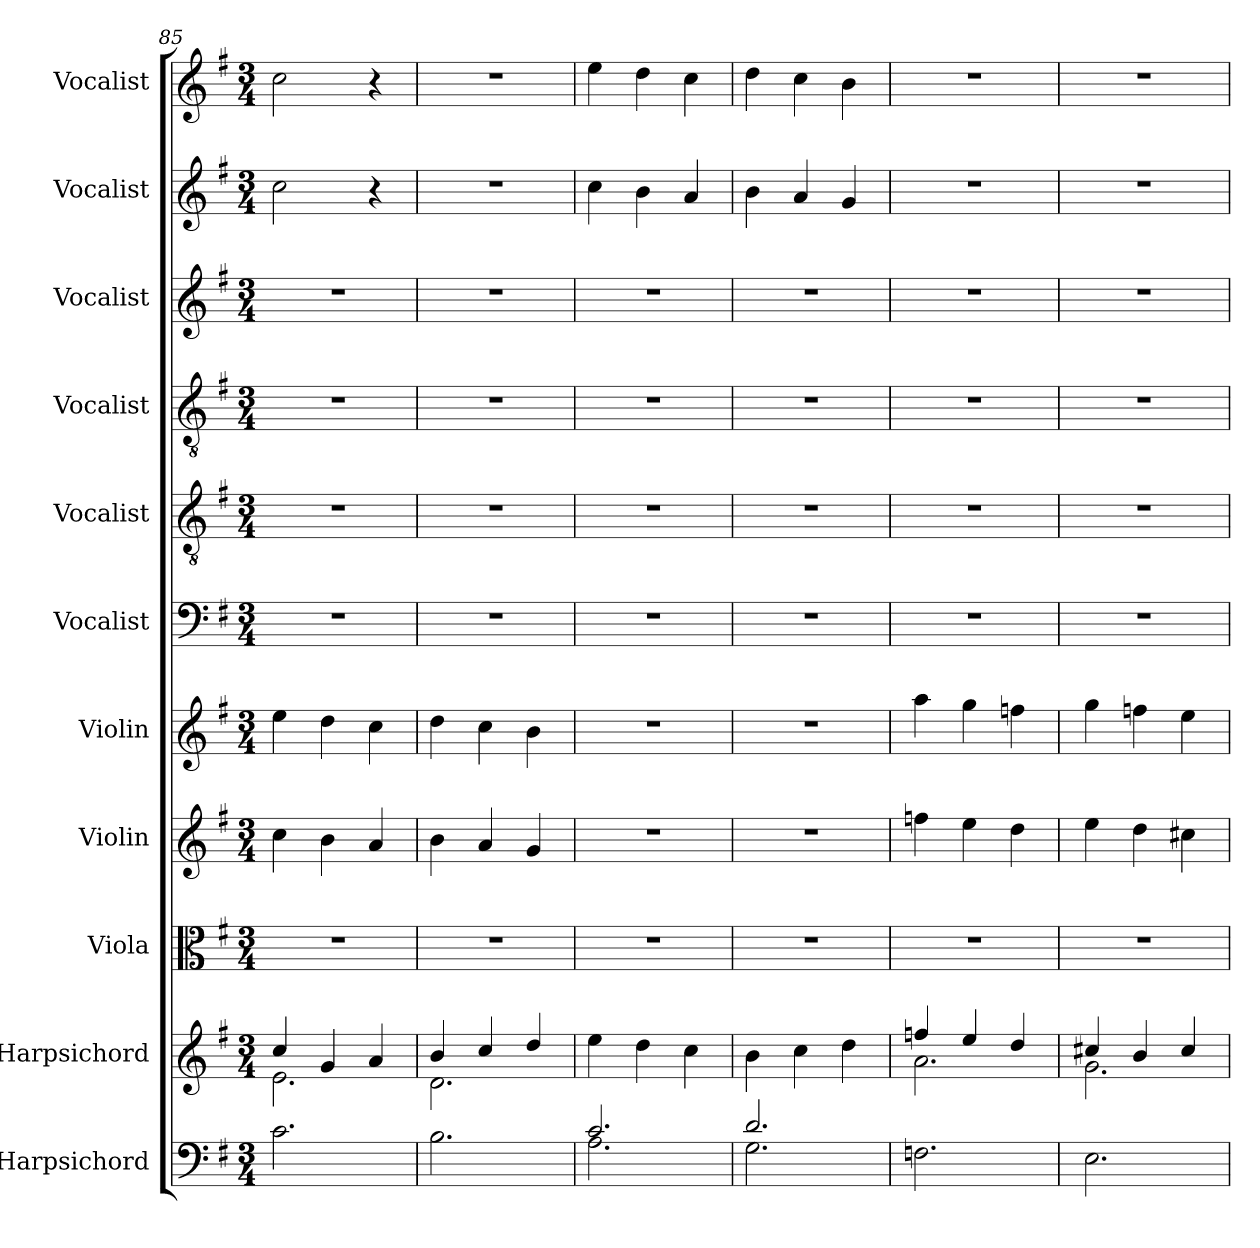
**kern	**kern	**kern	**kern	**kern	**kern	**kern	**kern	**kern	**kern	**kern
*part11	*part10	*part9	*part8	*part7	*part6	*part5	*part4	*part3	*part2	*part1
*staff11	*staff10	*staff9	*staff8	*staff7	*staff6	*staff5	*staff4	*staff3	*staff2	*staff1
*I"Harpsichord	*I"Harpsichord	*I"Viola	*I"Violin	*I"Violin	*I"Vocalist	*I"Vocalist	*I"Vocalist	*I"Vocalist	*I"Vocalist	*I"Vocalist
*I'Hpschd	*I'Hpschd	*I'Vla	*I'Vln	*I'Vln	*	*	*	*	*	*
*clefF4	*clefG2	*clefC3	*clefG2	*clefG2	*clefF4	*clefGv2	*clefGv2	*clefG2	*clefG2	*clefG2
*k[f#]	*k[f#]	*k[f#]	*k[f#]	*k[f#]	*k[f#]	*k[f#]	*k[f#]	*k[f#]	*k[f#]	*k[f#]
*M3/4	*M3/4	*M3/4	*M3/4	*M3/4	*M3/4	*M3/4	*M3/4	*M3/4	*M3/4	*M3/4
=85	=85	=85	=85	=85	=85	=85	=85	=85	=85	=85
*	*^	*	*	*	*	*	*	*	*	*
2.c\	4cc/	2.e\	2.r	4cc\	4ee\	2.r	2.r	2.r	2.r	2cc\	2cc\
.	4g/	.	.	4b\	4dd\	.	.	.	.	.	.
.	4a/	.	.	4a/	4cc\	.	.	.	.	4r	4r
=86	=86	=86	=86	=86	=86	=86	=86	=86	=86	=86	=86
2.B\	4b/	2.d\	2.r	4b\	4dd\	2.r	2.r	2.r	2.r	2.r	2.r
.	4cc/	.	.	4a/	4cc\	.	.	.	.	.	.
.	4dd/	.	.	4g/	4b\	.	.	.	.	.	.
*	*v	*v	*	*	*	*	*	*	*	*	*
=87	=87	=87	=87	=87	=87	=87	=87	=87	=87	=87
*^	*	*	*	*	*	*	*	*	*	*
2.c/	2.A\	4ee\	2.r	2.r	2.r	2.r	2.r	2.r	2.r	4cc\	4ee\
.	.	4dd\	.	.	.	.	.	.	.	4b\	4dd\
.	.	4cc\	.	.	.	.	.	.	.	4a/	4cc\
=88	=88	=88	=88	=88	=88	=88	=88	=88	=88	=88	=88
2.d/	2.G\	4b\	2.r	2.r	2.r	2.r	2.r	2.r	2.r	4b\	4dd\
.	.	4cc\	.	.	.	.	.	.	.	4a/	4cc\
.	.	4dd\	.	.	.	.	.	.	.	4g/	4b\
*v	*v	*	*	*	*	*	*	*	*	*	*
=89	=89	=89	=89	=89	=89	=89	=89	=89	=89	=89
*	*^	*	*	*	*	*	*	*	*	*
2.Fn\	4ffn/	2.a\	2.r	4ffn\	4aa\	2.r	2.r	2.r	2.r	2.r	2.r
.	4ee/	.	.	4ee\	4gg\	.	.	.	.	.	.
.	4dd/	.	.	4dd\	4ffn\	.	.	.	.	.	.
=90	=90	=90	=90	=90	=90	=90	=90	=90	=90	=90	=90
2.E\	4cc#X/	2.g\	2.r	4ee\	4gg\	2.r	2.r	2.r	2.r	2.r	2.r
.	4b/	.	.	4dd\	4ffn\	.	.	.	.	.	.
.	4cc#/	.	.	4cc#X\	4ee\	.	.	.	.	.	.
*	*v	*v	*	*	*	*	*	*	*	*	*
=	=	=	=	=	=	=	=	=	=	=
*-	*-	*-	*-	*-	*-	*-	*-	*-	*-	*-
